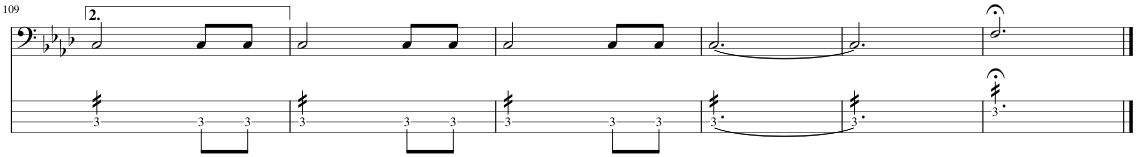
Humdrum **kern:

**kern	**kern
*part1	*part1
*staff2	*staff1
*I"Bass Guitar	*
*I'B. Guit.	*
!!LO:PB:g=z
*	*clefF4
*Trd7c12	*Trd7c12
*k[b-e-a-d-]	*k[b-e-a-d-]
*M3/4	*M3/4
=109	=109
2C/	2C/
8C\L	8C/L
8C\J	8C/J
=110	=110
2C/	2C/
8C\L	8C/L
8C\J	8C/J
=111	=111
2C/	2C/
8C\L	8C/L
8C\J	8C/J
=112	=112
[2.C/	[2.C/
=113	=113
2.C/]	2.C/]
=114	=114
2.F;</	2.F;</
==	==
*-	*-
